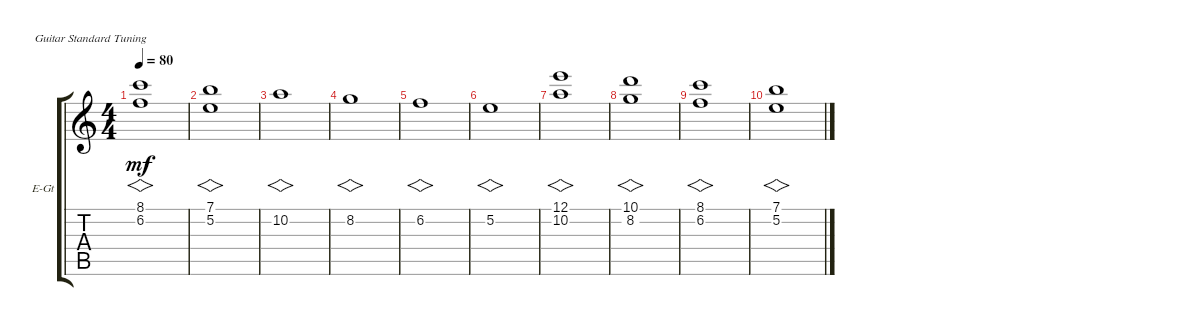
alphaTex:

\defaultSystemsLayout 4
\bracketExtendMode groupsimilarinstruments
\firstSystemTrackNameOrientation horizontal
\otherSystemsTrackNameOrientation horizontal
\track ("Electric Guitar" "E-Gt") {multiBarRest instrument overdrivenguitar}
\staff {score tabs}
\tuning (E4 B3 G3 D3 A2 E2)
\ts (4 4)
\tempo 80
\clef g2
\ks c
(6.2 8.1).1{vs dy mf} |
(5.2 7.1).1{vs} |
10.2.1{vs} |
8.2.1{vs} |
6.2.1{vs} |
5.2.1{vs} |
(10.2 12.1).1{vs} |
(8.2 10.1).1{vs} |
(6.2 8.1).1{vs} |
(5.2 7.1).1{vs}
